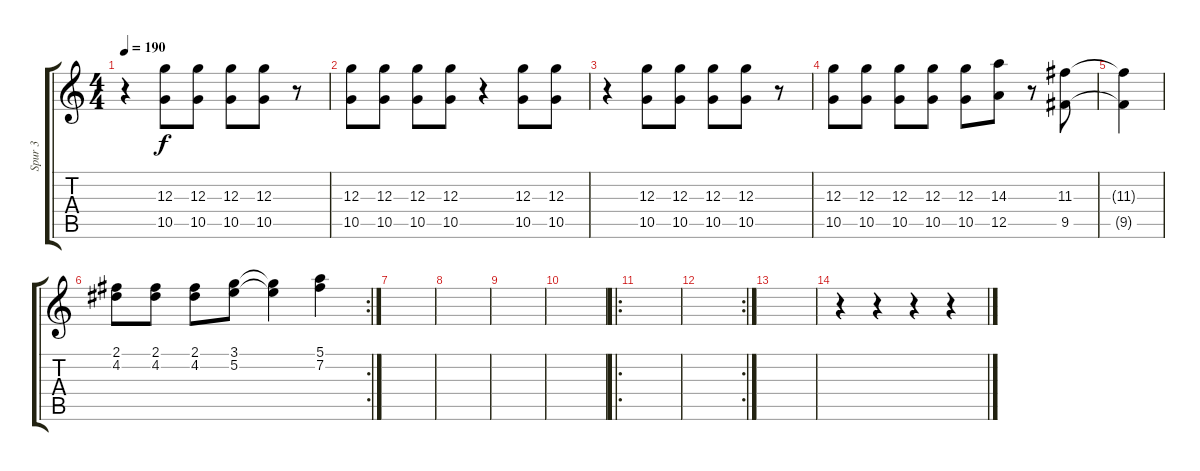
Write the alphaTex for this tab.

\track ("Spur 3" "Spur 3") {instrument distortionguitar}
\staff {score tabs}
\tuning (E4 B3 G3 D3 A2 E2) {hide}
\ts (4 4)
\tempo 190
\clef g2
\ks c
r.4{dy f} (12.3 10.5).8 (12.3 10.5).8 (12.3 10.5).8 (12.3 10.5).8 r.8 |
(12.3 10.5).8 (12.3 10.5).8 (12.3 10.5).8 (12.3 10.5).8 r.4 (12.3 10.5).8 (12.3 10.5).8 |
r.4 (12.3 10.5).8 (12.3 10.5).8 (12.3 10.5).8 (12.3 10.5).8 r.8 |
(12.3 10.5).8 (12.3 10.5).8 (12.3 10.5).8 (12.3 10.5).8 (12.3 10.5).8 (14.3 12.5).8 r.8 (11.3 9.5).8 |
(11.3{t} 9.5{t}).4 |
\rc 2
(2.1 4.2).8 (2.1 4.2).8 (2.1 4.2).8 (3.1 5.2).8 (3.1{t} 5.2{t}).4 (5.1 7.2).4 |
|
|
|
|
\ro
|
\rc 2
|
|
r.4 r.4 r.4 r.4
